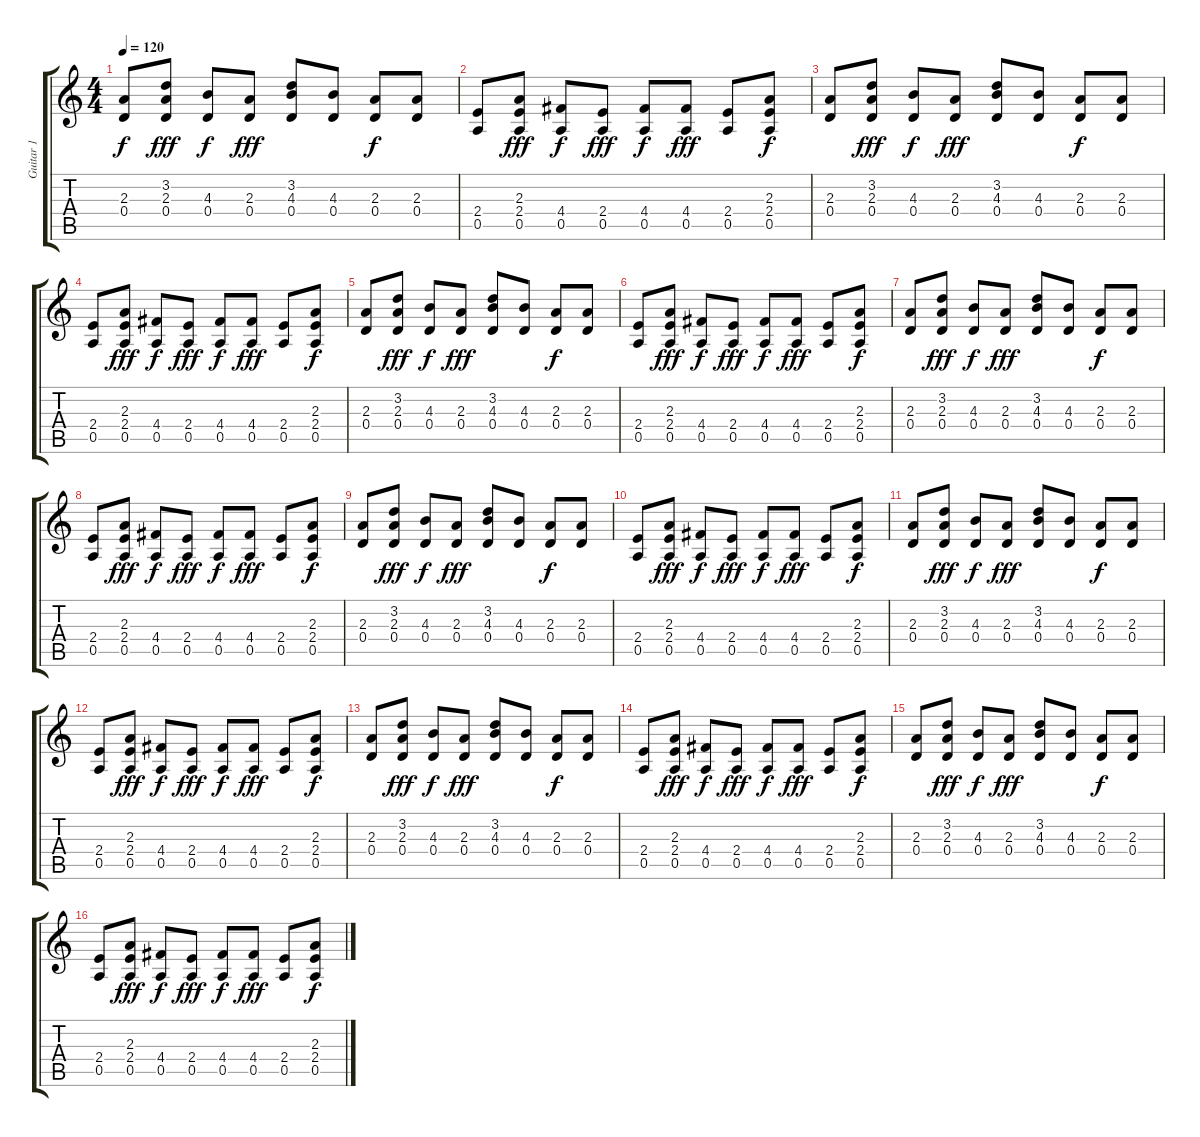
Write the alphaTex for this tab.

\track ("Guitar 1" "Guitar 1") {instrument electricguitarclean}
\staff {score tabs}
\tuning (E4 B3 G3 D3 A2 E2) {hide}
\ts (4 4)
\tempo 120
\clef g2
\ks c
(2.3 0.4).8{dy f} (3.2 2.3 0.4).8{dy fff} (4.3 0.4).8{dy f} (2.3 0.4).8{dy fff} (3.2 4.3 0.4).8 (4.3 0.4).8 (2.3 0.4).8{dy f} (2.3 0.4).8 |
(2.4 0.5).8 (2.3 2.4 0.5).8{dy fff} (4.4 0.5).8{dy f} (2.4 0.5).8{dy fff} (4.4 0.5).8{dy f} (4.4 0.5).8{dy fff} (2.4 0.5).8 (2.3 2.4 0.5).8{dy f} |
(2.3 0.4).8 (3.2 2.3 0.4).8{dy fff} (4.3 0.4).8{dy f} (2.3 0.4).8{dy fff} (3.2 4.3 0.4).8 (4.3 0.4).8 (2.3 0.4).8{dy f} (2.3 0.4).8 |
(2.4 0.5).8 (2.3 2.4 0.5).8{dy fff} (4.4 0.5).8{dy f} (2.4 0.5).8{dy fff} (4.4 0.5).8{dy f} (4.4 0.5).8{dy fff} (2.4 0.5).8 (2.3 2.4 0.5).8{dy f} |
(2.3 0.4).8 (3.2 2.3 0.4).8{dy fff} (4.3 0.4).8{dy f} (2.3 0.4).8{dy fff} (3.2 4.3 0.4).8 (4.3 0.4).8 (2.3 0.4).8{dy f} (2.3 0.4).8 |
(2.4 0.5).8 (2.3 2.4 0.5).8{dy fff} (4.4 0.5).8{dy f} (2.4 0.5).8{dy fff} (4.4 0.5).8{dy f} (4.4 0.5).8{dy fff} (2.4 0.5).8 (2.3 2.4 0.5).8{dy f} |
(2.3 0.4).8 (3.2 2.3 0.4).8{dy fff} (4.3 0.4).8{dy f} (2.3 0.4).8{dy fff} (3.2 4.3 0.4).8 (4.3 0.4).8 (2.3 0.4).8{dy f} (2.3 0.4).8 |
(2.4 0.5).8 (2.3 2.4 0.5).8{dy fff} (4.4 0.5).8{dy f} (2.4 0.5).8{dy fff} (4.4 0.5).8{dy f} (4.4 0.5).8{dy fff} (2.4 0.5).8 (2.3 2.4 0.5).8{dy f} |
(2.3 0.4).8 (3.2 2.3 0.4).8{dy fff} (4.3 0.4).8{dy f} (2.3 0.4).8{dy fff} (3.2 4.3 0.4).8 (4.3 0.4).8 (2.3 0.4).8{dy f} (2.3 0.4).8 |
(2.4 0.5).8 (2.3 2.4 0.5).8{dy fff} (4.4 0.5).8{dy f} (2.4 0.5).8{dy fff} (4.4 0.5).8{dy f} (4.4 0.5).8{dy fff} (2.4 0.5).8 (2.3 2.4 0.5).8{dy f} |
(2.3 0.4).8 (3.2 2.3 0.4).8{dy fff} (4.3 0.4).8{dy f} (2.3 0.4).8{dy fff} (3.2 4.3 0.4).8 (4.3 0.4).8 (2.3 0.4).8{dy f} (2.3 0.4).8 |
(2.4 0.5).8 (2.3 2.4 0.5).8{dy fff} (4.4 0.5).8{dy f} (2.4 0.5).8{dy fff} (4.4 0.5).8{dy f} (4.4 0.5).8{dy fff} (2.4 0.5).8 (2.3 2.4 0.5).8{dy f} |
(2.3 0.4).8 (3.2 2.3 0.4).8{dy fff} (4.3 0.4).8{dy f} (2.3 0.4).8{dy fff} (3.2 4.3 0.4).8 (4.3 0.4).8 (2.3 0.4).8{dy f} (2.3 0.4).8 |
(2.4 0.5).8 (2.3 2.4 0.5).8{dy fff} (4.4 0.5).8{dy f} (2.4 0.5).8{dy fff} (4.4 0.5).8{dy f} (4.4 0.5).8{dy fff} (2.4 0.5).8 (2.3 2.4 0.5).8{dy f} |
(2.3 0.4).8 (3.2 2.3 0.4).8{dy fff} (4.3 0.4).8{dy f} (2.3 0.4).8{dy fff} (3.2 4.3 0.4).8 (4.3 0.4).8 (2.3 0.4).8{dy f} (2.3 0.4).8 |
(2.4 0.5).8 (2.3 2.4 0.5).8{dy fff} (4.4 0.5).8{dy f} (2.4 0.5).8{dy fff} (4.4 0.5).8{dy f} (4.4 0.5).8{dy fff} (2.4 0.5).8 (2.3 2.4 0.5).8{dy f}
